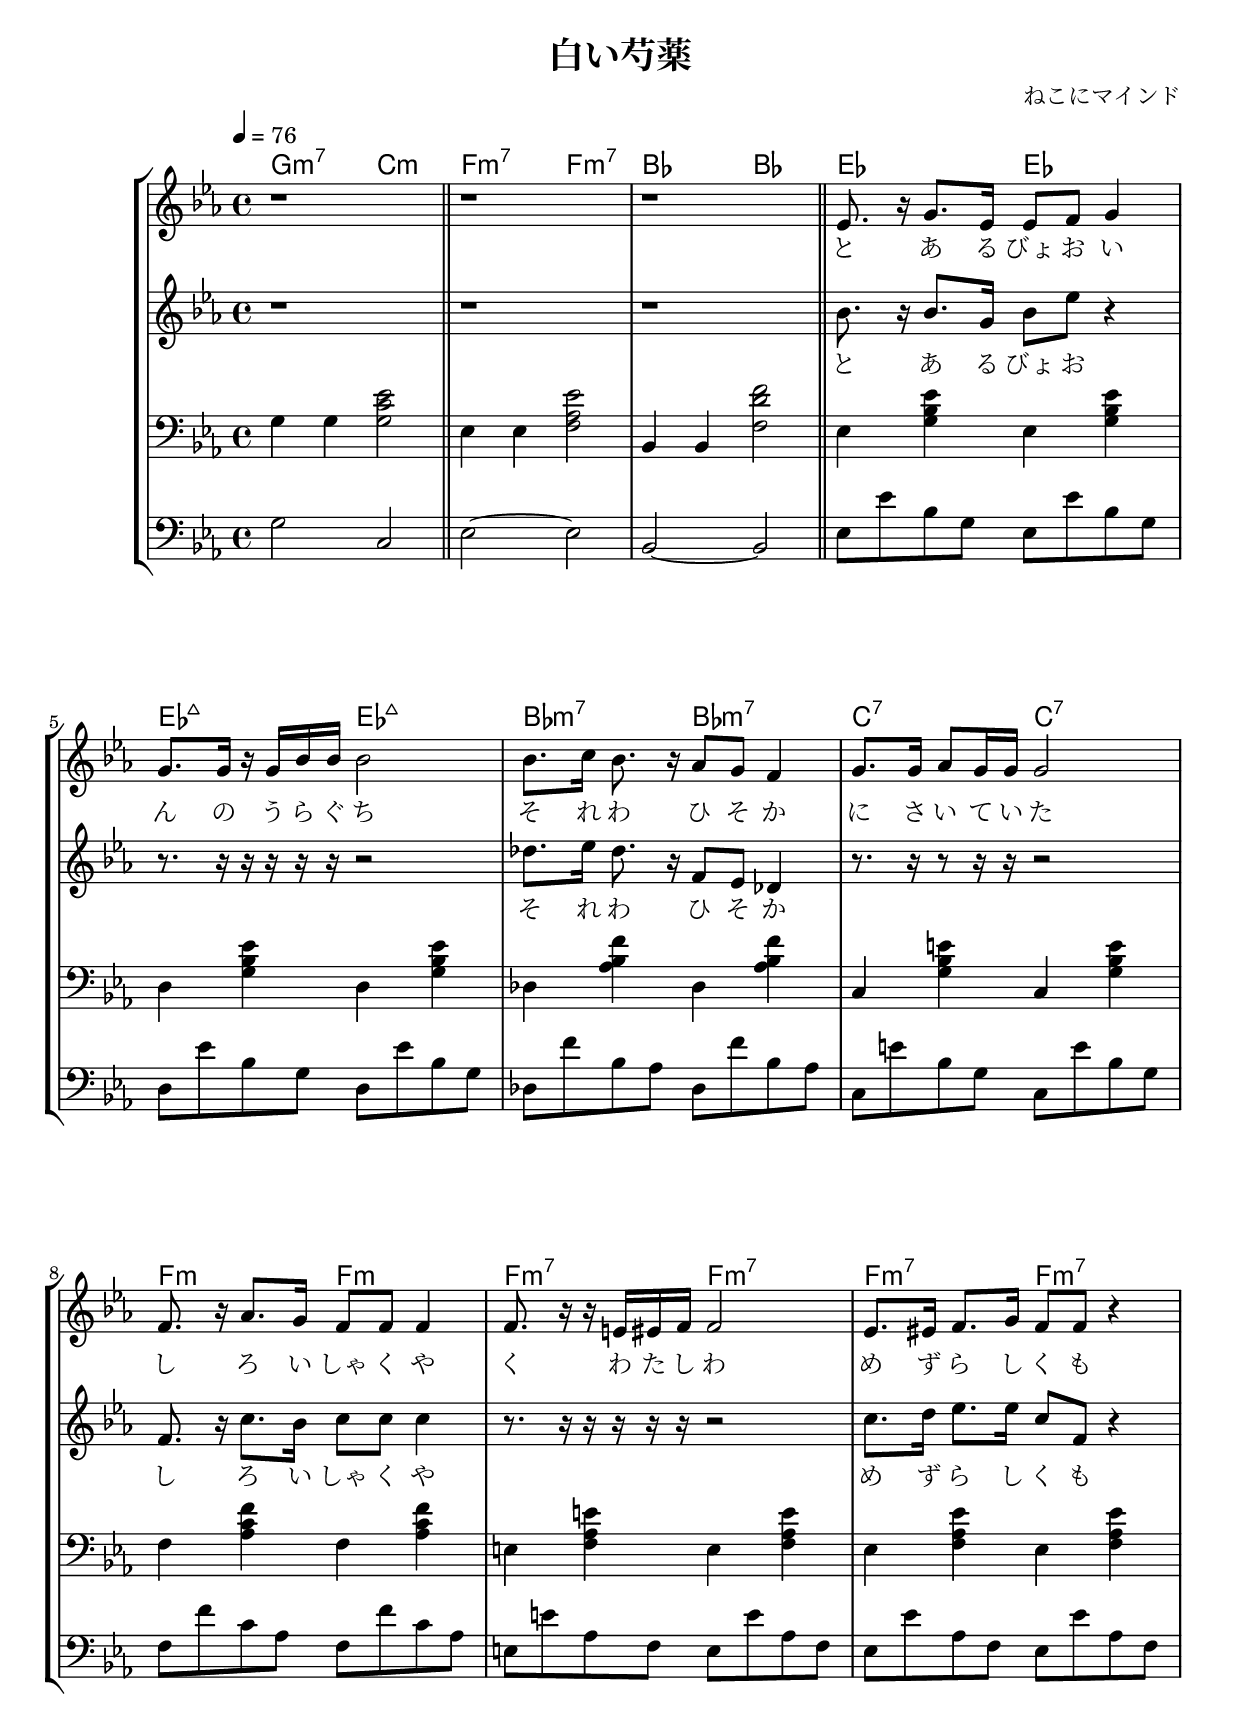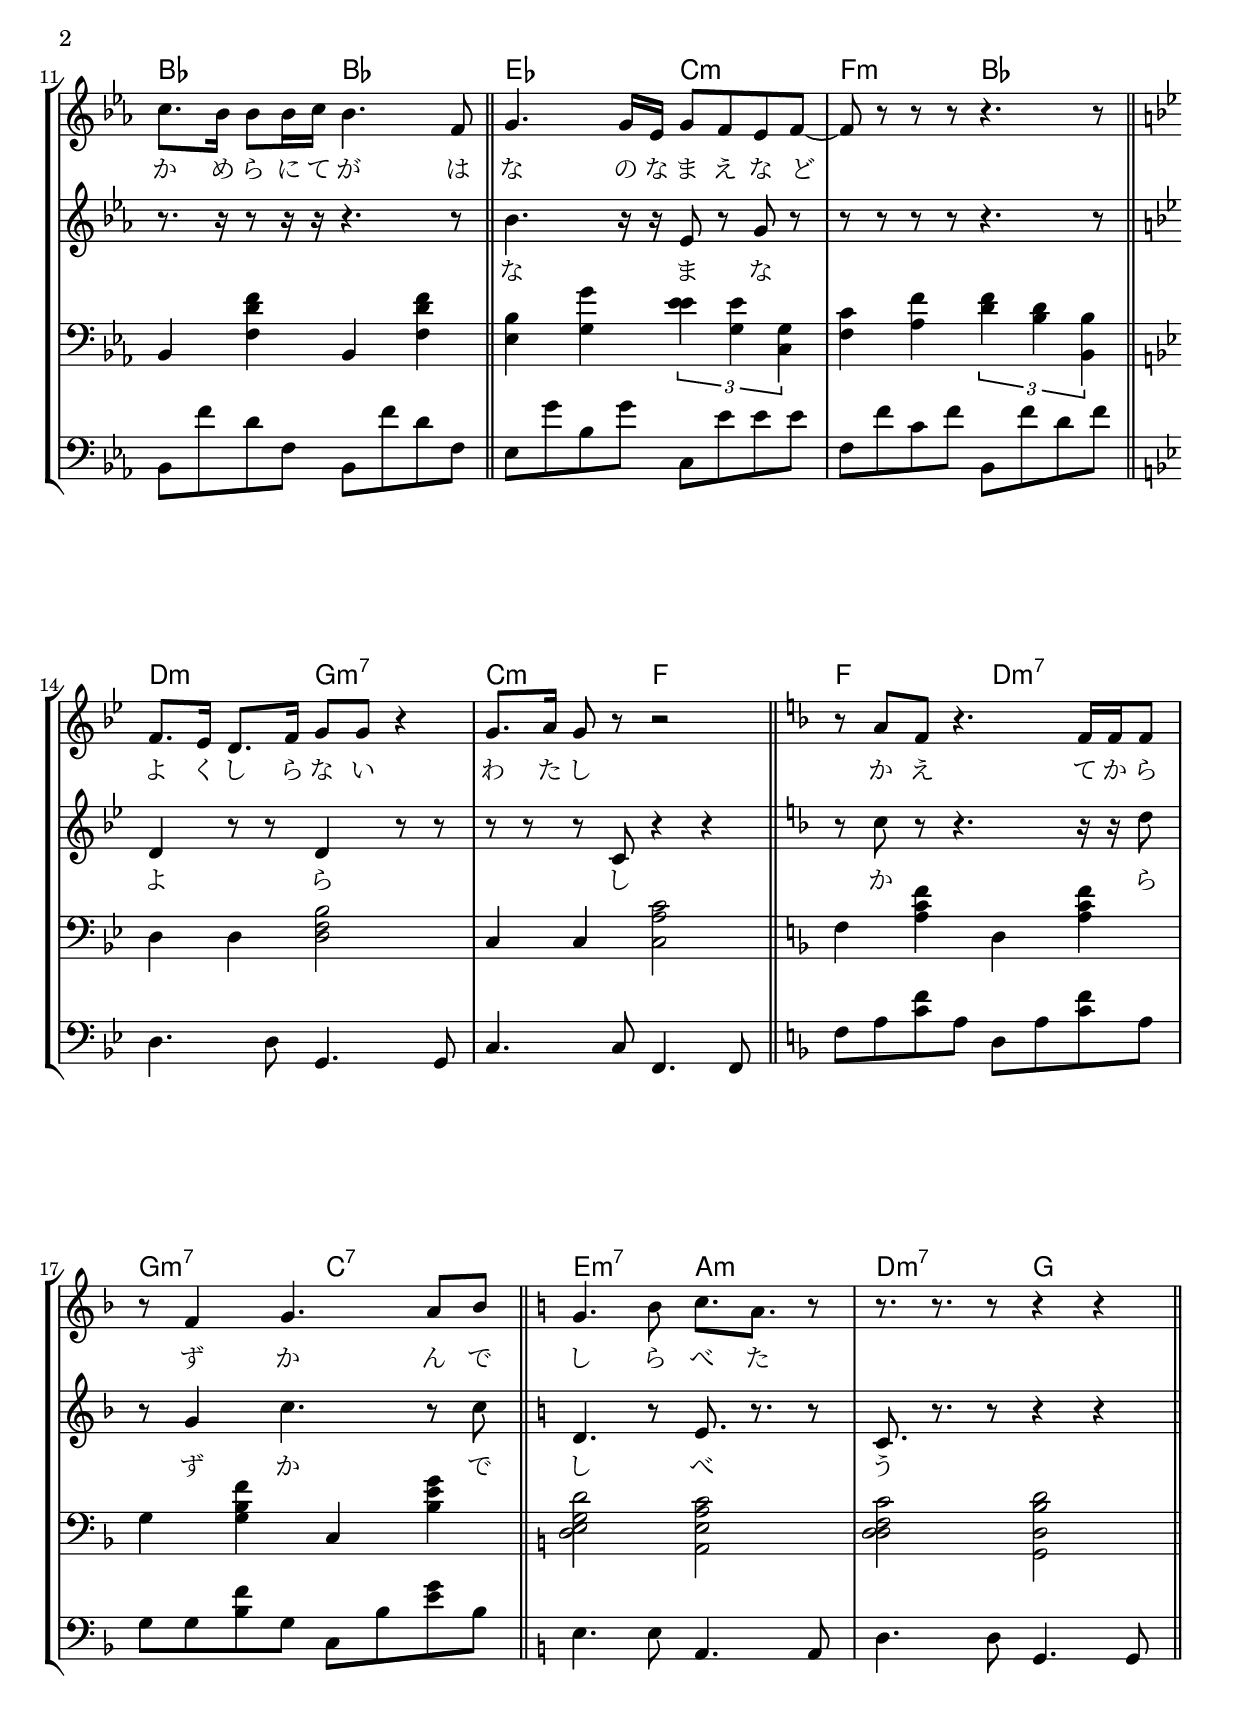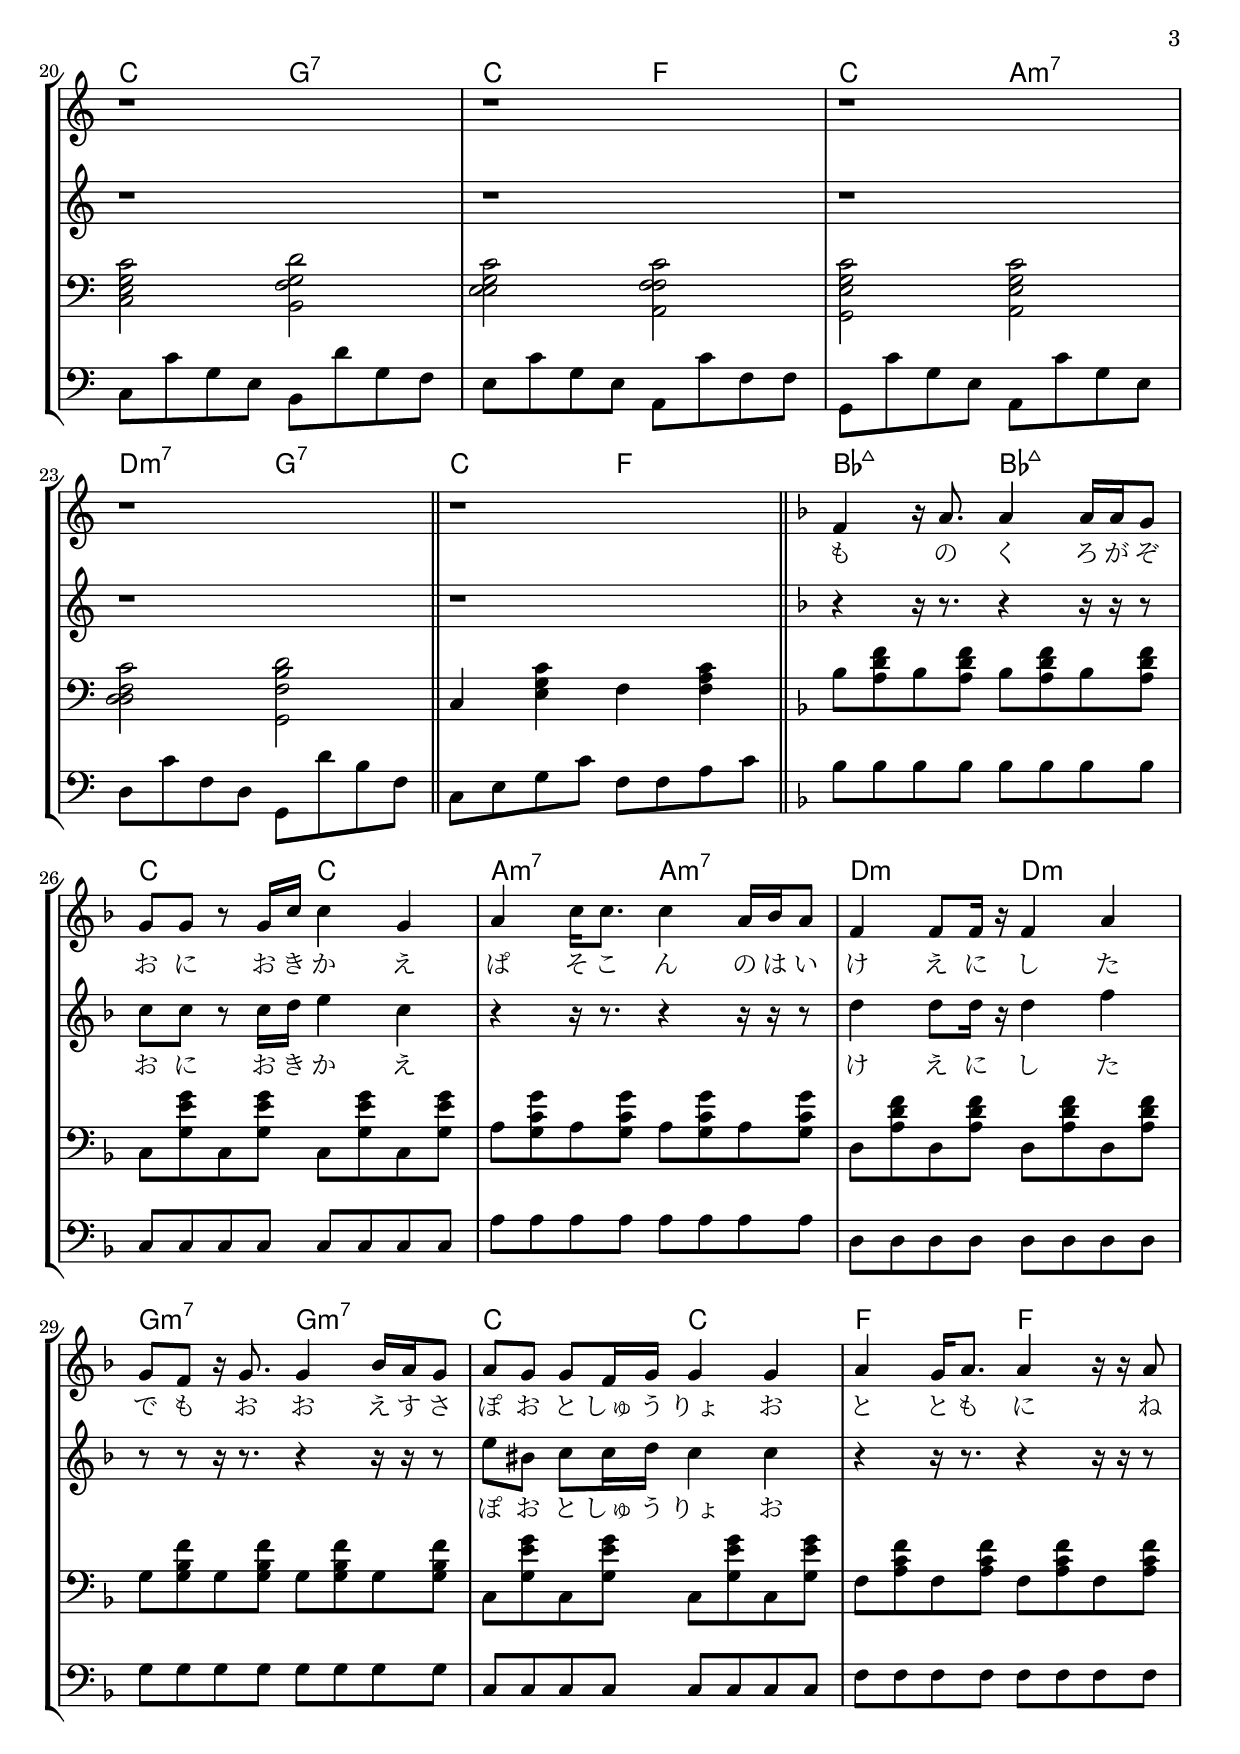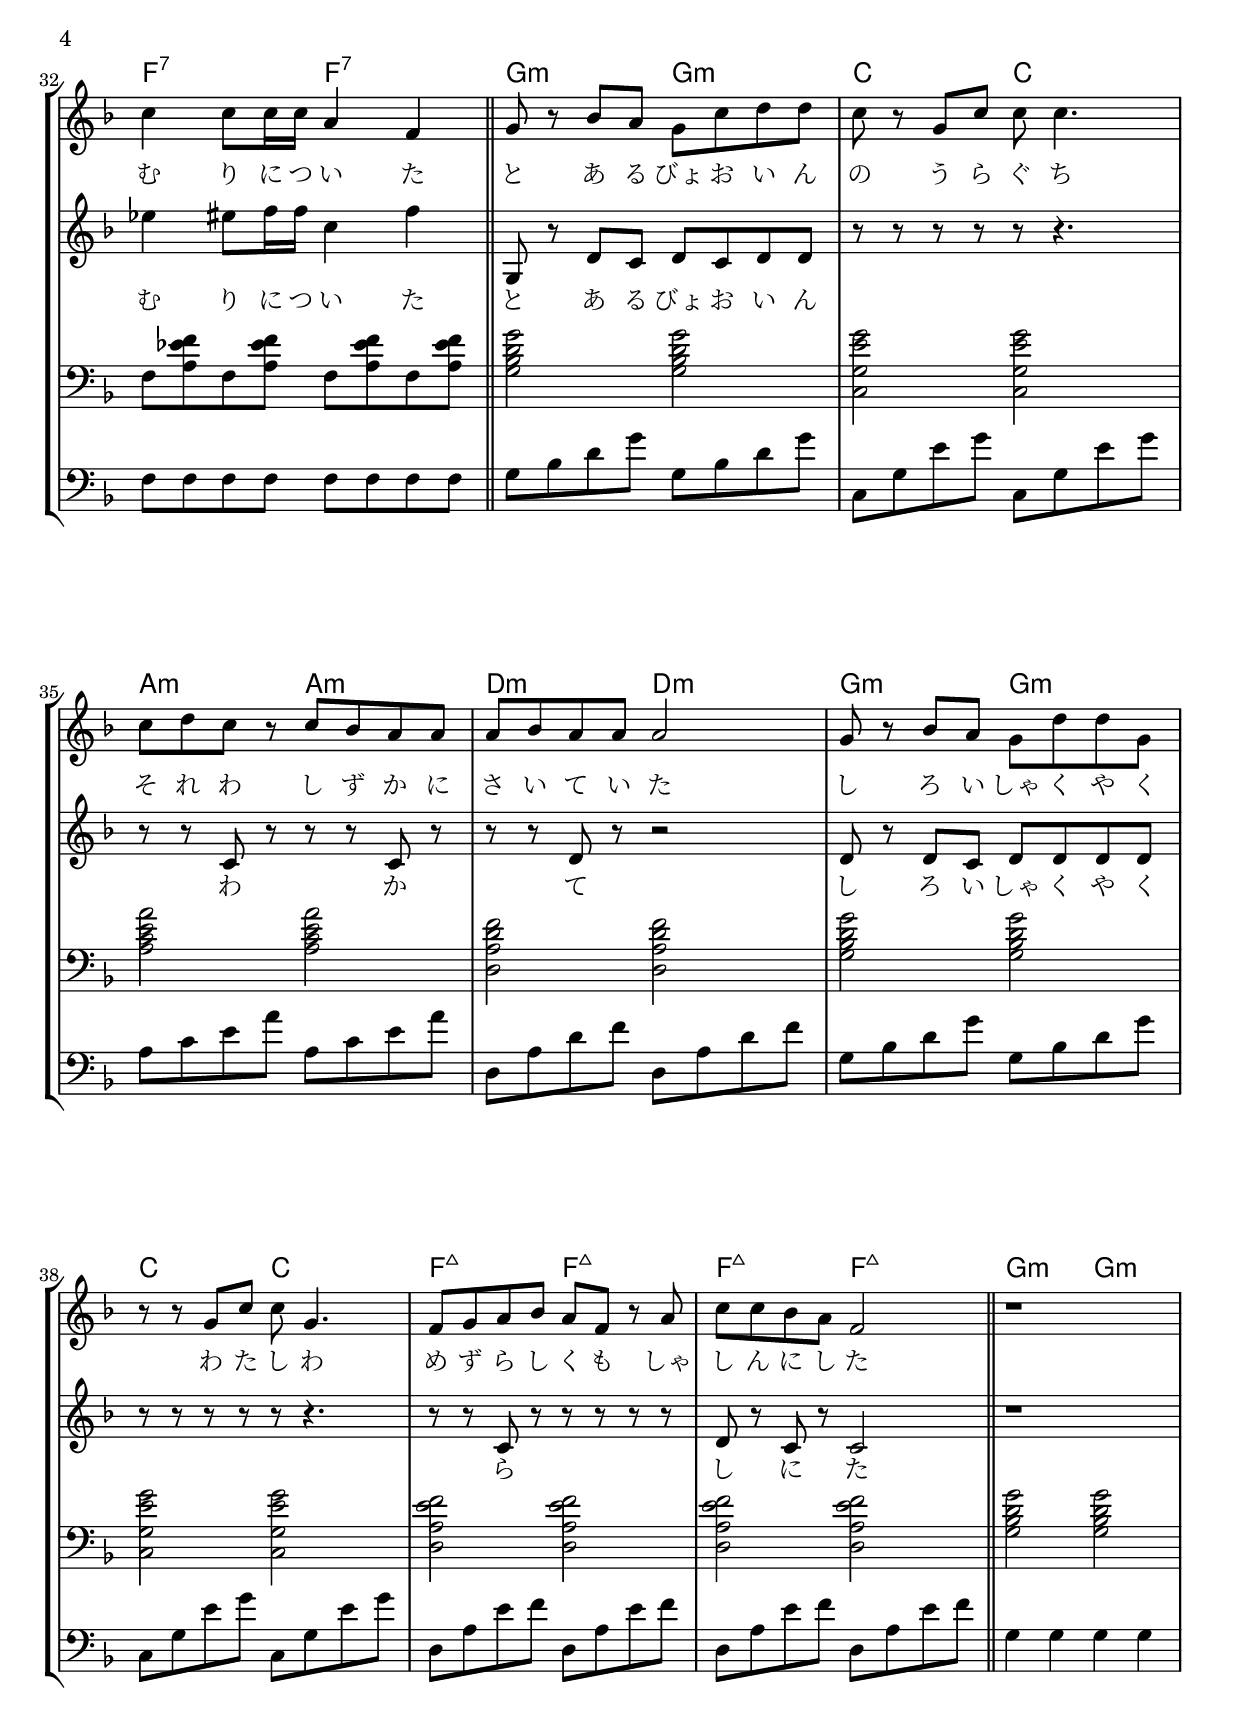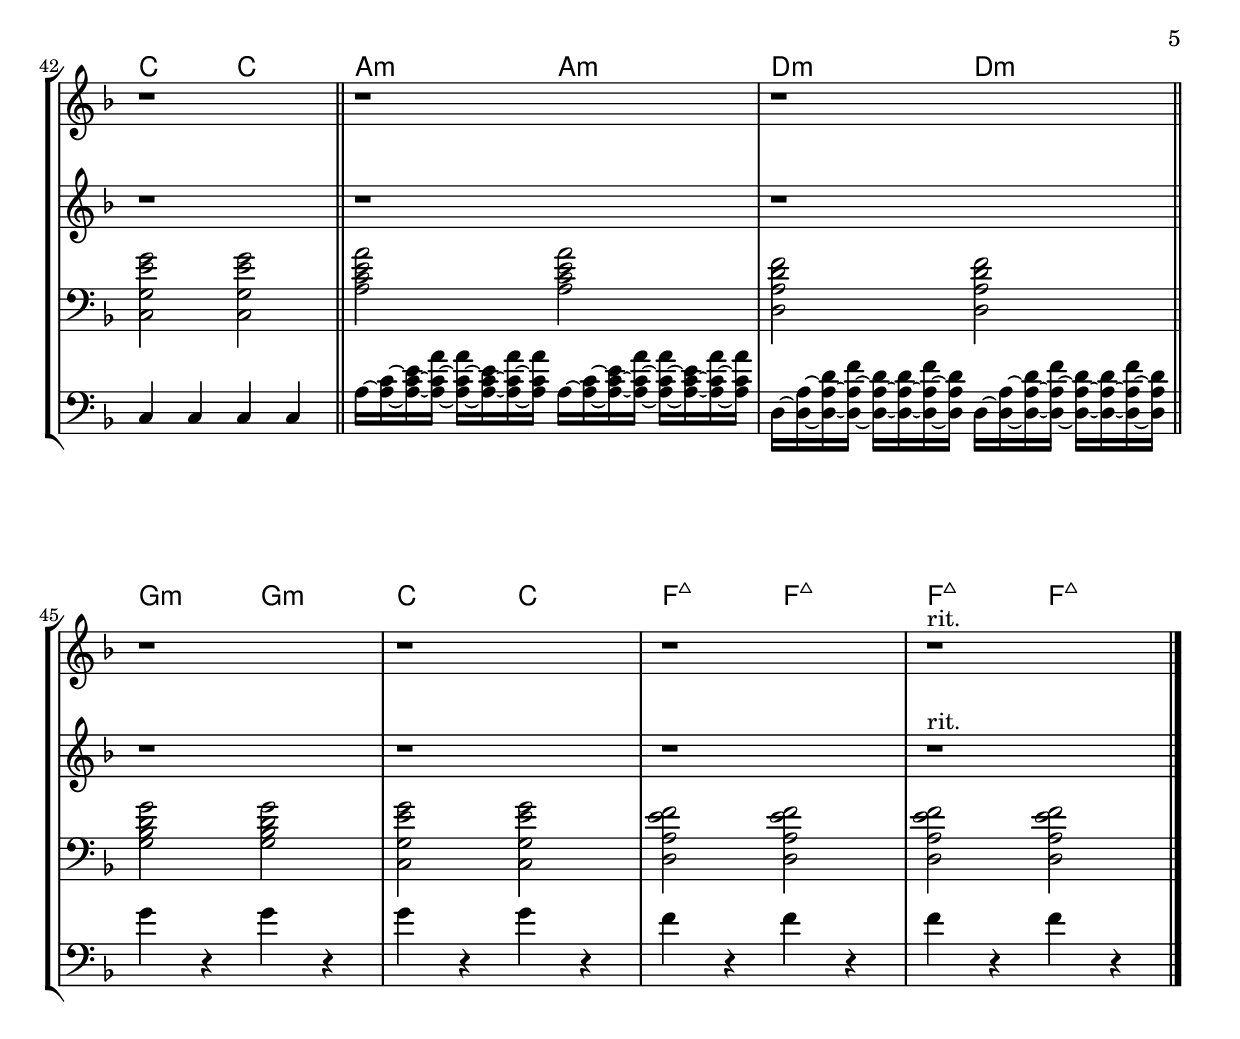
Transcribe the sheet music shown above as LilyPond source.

\version "2.12.1"

\header {
	title = \markup {白い芍薬}
	composer = \markup \center-column {ねこにマインド}
}

harmony = \chordmode {
	g2:min7 c:m 

	f:min7 f:min7 bes bes 

	es es es:maj7 es:maj7 bes:min7 bes:min7 c:7 c:7 f:m f:m f:min7 f:min7 f:min7 f:min7 bes bes 

	es c:m f:m bes 

	d:m g:min7 c:m f 

	f d:min7 g:min7 c:7 

	e:min7 a:m d:min7 g 

	c g:7 c f c a:min7 d:min7 g:7 

	c f 

	bes:maj7 bes:maj7 c c a:min7 a:min7 d:m d:m g:min7 g:min7 c c f f f:7 f:7 

	g:m g:m c c a:m a:m d:m d:m g:m g:m c c f:maj7 f:maj7 f:maj7 f:maj7 

	g:m g:m c c 

	a:m a:m d:m d:m 

	g:m g:m c c f:maj7 f:maj7 f:maj7 f:maj7 
}

melody = {
	\key es \major
	\tempo 4 = 76
	r1   
	r1 | r1   
	\set Staff.midiInstrument = #"fss0.39"
	\set Staff.midiMinimumVolume = #0.7
	\set Staff.midiMaximumVolume = #0.9
	es'8.  r16  g'8.  es'16  es'8  f'8  g'4 
	g'8.  g'16  r16  g'16  bes'16  bes'16  bes'2 
	bes'8.  c''16  bes'8.  r16  as'8  g'8  f'4 
	g'8.  g'16  as'8  g'16  g'16  g'2 
	f'8.  r16  as'8.  g'16  f'8  f'8  f'4 
	f'8.  r16  r16  e'16  eis'16  f'16  f'2 
	es'8.  eis'16  f'8.  g'16  f'8  f'8  r4 
	c''8.  bes'16  bes'8  bes'16  c''16  bes'4.  	\set Staff.midiInstrument = #"fss0.39"
	\set Staff.midiMinimumVolume = #0.7
	\set Staff.midiMaximumVolume = #0.9
	f'8 
	g'4.  g'16  es'16  g'8  f'8  es'8  f'8~ 
	f'8  r8  r8  r8  r4.  	r8 	\set Staff.midiInstrument = #"fss0.39"
	\set Staff.midiMinimumVolume = #0.7
	\set Staff.midiMaximumVolume = #0.9
		\key bes \major
f'8.  es'16  d'8.  f'16  g'8  g'8  r4 
	g'8.  a'16  g'8  r8  r2
	\set Staff.midiInstrument = #"fss0.39"
	\set Staff.midiMinimumVolume = #0.7
	\set Staff.midiMaximumVolume = #0.9
		\key f \major
r8 a'8  f'8  r4.  f'16  f'16  f'8 
	r8  f'4  g'4.  a'8  bes'8
	\set Staff.midiInstrument = #"fss0.39"
	\set Staff.midiMinimumVolume = #0.7
	\set Staff.midiMaximumVolume = #0.9
		\key c \major
g'4.  b'8  c''8.  a'8.  r8 
	r8.  r8.  r8  r4  	r4 	r1 | r1 | r1 | r1   
	r1   
	\set Staff.midiInstrument = #"fss0.39"
	\set Staff.midiMinimumVolume = #0.7
	\set Staff.midiMaximumVolume = #0.9
		\key f \major
f'4  r16  a'8.  a'4  a'16  a'16  g'8 
	g'8  g'8  r8  g'16  c''16  c''4  g'4 
	a'4  c''16  c''8.  c''4  a'16  bes'16  a'8 
	f'4  f'8  f'16  r16  f'4  a'4 
	g'8  f'8  r16  g'8.  g'4  bes'16  a'16  g'8 
	a'8  g'8  g'8  f'16  g'16  g'4  g'4 
	a'4  g'16  a'8.  a'4  r16  r16  a'8 
	c''4  c''8  c''16  c''16  a'4  f'4
	\set Staff.midiInstrument = #"Glockenspiel"
	\set Staff.midiMinimumVolume = #0.7
	\set Staff.midiMaximumVolume = #0.9
	g'8  r8  bes'8  a'8  g'8  c''8  d''8  d''8 
	c''8  r8  g'8  c''8  c''8  c''4. 
	c''8  d''8  c''8  r8  c''8  bes'8  a'8  a'8 
	a'8  bes'8  a'8  a'8  a'2 
	g'8  r8  bes'8  a'8  g'8  d''8  d''8  g'8 
	r8  r8  g'8  c''8  c''8  g'4. 
	f'8  g'8  a'8  bes'8  a'8  f'8  r8  a'8 
	c''8  c''8  bes'8  a'8  f'2
	r1 | r1   
	r1 | r1   
	r1 | r1 | r1 | r1^"rit." \bar "|."
}

words = \lyricmode {
	
	
	と  あ  る  びょ  お  い  ん  の  う  ら  ぐ  ち  そ  れ  わ  ひ  そ  か  に  さ  い  て  い  た  し  ろ  い  しゃ  く  や  く  わ  た  し  わ  め  ず  ら  し  く  も  か  め  ら  に  て  が  
	は  な  の  な  ま  え  な  ど  
	よ  く  し  ら  な  い  わ  た  し  
	か  え  て  か  ら  ず  か  ん  で  
	し  ら  べ  た  
	
	
	も  の  く  ろ  が  ぞ  お  に  お  き  か  え  ぱ  そ  こ  ん  の  は  い  け  え  に  し  た  で  も  お  お  え  す  さ  ぽ  お  と  しゅ  う  りょ  お  と  と  も  に  ね  む  り  に  つ  い  た  
	と  あ  る  びょ  お  い  ん  の  う  ら  ぐ  ち  そ  れ  わ  し  ず  か  に  さ  い  て  い  た  し  ろ  い  しゃ  く  や  く  わ  た  し  わ  め  ず  ら  し  く  も  しゃ  し  ん  に  し  た  
	
	
	
}

secondmelody = {
	\key es \major
	\tempo 4 = 76
	r1   
	r1 | r1   
	\set Staff.midiInstrument = #"Flute"
	\set Staff.midiMinimumVolume = #0.7
	\set Staff.midiMaximumVolume = #0.9
	bes'8.  r16  bes'8.  g'16  bes'8  es''8  r4 
	r8.  r16  r16  r16  r16  r16  r2 
	des''8.  es''16  des''8.  r16  f'8  es'8  des'4 
	r8.  r16  r8  r16  r16  r2 
	f'8.  r16  c''8.  bes'16  c''8  c''8  c''4 
	r8.  r16  r16  r16  r16  r16  r2 
	c''8.  d''16  es''8.  es''16  c''8  f'8  r4 
	r8.  r16  r8  r16  r16  r4.  	\set Staff.midiInstrument = #"FX 8 (sci-fi)"
	\set Staff.midiMinimumVolume = #0.7
	\set Staff.midiMaximumVolume = #0.9
	r8 
	bes'4.  r16  r16  es'8  r8  g'8  r8 
	r8  r8  r8  r8  r4.  	r8 	\set Staff.midiInstrument = #"Blown Bottle"
	\set Staff.midiMinimumVolume = #0.7
	\set Staff.midiMaximumVolume = #0.9
		\key bes \major
d'4  r8  r8  d'4  r8  r8 
	r8  r8  r8  c'8  r4  r4
	\set Staff.midiInstrument = #"Voice Oohs"
	\set Staff.midiMinimumVolume = #0.7
	\set Staff.midiMaximumVolume = #0.9
		\key f \major
r8 c''8  r8  r4.  r16  r16  d''8 
	r8  g'4  c''4.  r8  c''8
	\set Staff.midiInstrument = #"Sitar"
	\set Staff.midiMinimumVolume = #0.7
	\set Staff.midiMaximumVolume = #0.9
		\key c \major
d'4.  r8  e'8.  r8.  r8 
	c'8.  r8.  r8  r4  	r4 	r1 | r1 | r1 | r1   
	r1   
	\set Staff.midiInstrument = #"Flute"
	\set Staff.midiMinimumVolume = #0.7
	\set Staff.midiMaximumVolume = #0.9
		\key f \major
r4  r16  r8.  r4  r16  r16  r8 
	c''8  c''8  r8  c''16  d''16  e''4  c''4 
	r4  r16  r8.  r4  r16  r16  r8 
	d''4  d''8  d''16  r16  d''4  f''4 
	r8  r8  r16  r8.  r4  r16  r16  r8 
	e''8  bis'8  c''8  c''16  d''16  c''4  c''4 
	r4  r16  r8.  r4  r16  r16  r8 
	es''4  eis''8  f''16  f''16  c''4  f''4
	\set Staff.midiInstrument = #"Pad 8 (sweep)"
	\set Staff.midiMinimumVolume = #0.7
	\set Staff.midiMaximumVolume = #0.9
	g8  r8  d'8  c'8  d'8  c'8  d'8  d'8 
	r8  r8  r8  r8  r8  r4. 
	r8  r8  c'8  r8  r8  r8  c'8  r8 
	r8  r8  d'8  r8  r2 
	d'8  r8  d'8  c'8  d'8  d'8  d'8  d'8 
	r8  r8  r8  r8  r8  r4. 
	r8  r8  c'8  r8  r8  r8  r8  r8 
	d'8  r8  c'8  r8  c'2
	r1 | r1   
	r1 | r1   
	r1 | r1 | r1 | r1^"rit." \bar "|."
}

secondwords = \lyricmode {
	
	
	と  あ  る  びょ  お  そ  れ  わ  ひ  そ  か  し  ろ  い  しゃ  く  や  め  ず  ら  し  く  も  
	な  ま  な  
	よ  ら  し  
	か  ら  ず  か  で  
	し  べ  う  
	
	
	お  に  お  き  か  え  け  え  に  し  た  ぽ  お  と  しゅ  う  りょ  お  む  り  に  つ  い  た  
	と  あ  る  びょ  お  い  ん  わ  か  て  し  ろ  い  しゃ  く  や  く  ら  し  に  た  
	
	
	
}

tempochange = {
	\tempo 4 = 76
	r1 \bar "||"
	\tempo 4 = 76
	r1 | r1 \bar "||"
	\tempo 4 = 76
	r1 | r1 | r1 | r1 | r1 | r1 | r1 | r1 \bar "||"
	\tempo 4 = 76
	r1 | r1 \bar "||"
	\tempo 4 = 76
	r1 | r1 \bar "||"
	\tempo 4 = 76
	r1 | r1 \bar "||"
	\tempo 4 = 76
	r1 | r1 \bar "||"
	\tempo 4 = 76
	r1 | r1 | r1 | r1 \bar "||"
	\tempo 4 = 76
	r1 \bar "||"
	\tempo 4 = 76
	r1 | r1 | r1 | r1 | r1 | r1 | r1 | r1 \bar "||"
	\tempo 4 = 76
	r1 | r1 | r1 | r1 | r1 | r1 | r1 | r1 \bar "||"
	\tempo 4 = 76
	r1 | r1 \bar "||"
	\tempo 4 = 76
	r1 | r1 \bar "||"
	\tempo 4 = 76
	r1 | r1 | r1 | \tempo 4 = 57 r2 \tempo 4 = 50 r2 \bar "|."
}

mainacc = {
	\clef bass
	\set Staff.midiInstrument = #"Electric Grand"
	\set Staff.midiMinimumVolume = #0.3
	\set Staff.midiMaximumVolume = #0.6
	\key es \major
	\tempo 4 = 76
	g4 g4
	<g c' es'>2
	\bar "||"

	\set Staff.midiInstrument = #"Electric Grand"
	\set Staff.midiMinimumVolume = #0.3
	\set Staff.midiMaximumVolume = #0.6
	es4 es4
	<f as es'>2
	bes,4 bes,4
	<f d' f'>2
	\bar "||"

	\set Staff.midiInstrument = #"Acoustic grand"
	\set Staff.midiMinimumVolume = #0.3
	\set Staff.midiMaximumVolume = #0.6
	es4 <g bes es'>4
	es4 <g bes es'>4
	d4 <g bes es'>4
	d4 <g bes es'>4
	des4 <as bes f'>4
	des4 <as bes f'>4
	c4 <g bes e'>4
	c4 <g bes e'>4
	f4 <as c' f'>4
	f4 <as c' f'>4
	e4 <f as e'>4
	e4 <f as e'>4
	es4 <f as es'>4
	es4 <f as es'>4
	bes,4 <f d' f'>4
	bes,4 <f d' f'>4
	\bar "||"

	\set Staff.midiInstrument = #"Acoustic grand"
	\set Staff.midiMinimumVolume = #0.3
	\set Staff.midiMaximumVolume = #0.6
	<es bes>4 <g g'>4
	\tuplet 3/2 { <es' es'>4 <g es'>4 <c g>4 }
	<f c'>4 <as f'>4
	\tuplet 3/2 { <d' f'>4 <bes d'>4 <bes, bes>4 }
	\bar "||"

	\set Staff.midiInstrument = #"Acoustic grand"
	\set Staff.midiMinimumVolume = #0.3
	\set Staff.midiMaximumVolume = #0.6
	\key bes \major
	d4 d4
	<d f bes>2
	c4 c4
	<c a c'>2
	\bar "||"

	\set Staff.midiInstrument = #"Acoustic grand"
	\set Staff.midiMinimumVolume = #0.3
	\set Staff.midiMaximumVolume = #0.6
	\key f \major
	f4 <a c' f'>4
	d4 <a c' f'>4
	g4 <g bes f'>4
	c4 <bes e' g'>4
	\bar "||"

	\set Staff.midiInstrument = #"Acoustic grand"
	\set Staff.midiMinimumVolume = #0.3
	\set Staff.midiMaximumVolume = #0.6
	\key c \major
	<e d g d'>2
	<a, e a c'>2
	<d d f c'>2
	<g, d b d'>2
	\bar "||"

	\set Staff.midiInstrument = #"Acoustic grand"
	\set Staff.midiMinimumVolume = #0.3
	\set Staff.midiMaximumVolume = #0.6
	<c e g c'>2
	<b, f g d'>2
	<e e g c'>2
	<a, f f c'>2
	<g, e g c'>2
	<a, e g c'>2
	<d d f c'>2
	<g, f b d'>2
	\bar "||"

	\set Staff.midiInstrument = #"Electric Grand"
	\set Staff.midiMinimumVolume = #0.3
	\set Staff.midiMaximumVolume = #0.6
	c4 <e g c'>4
	f4 <f a c'>4
	\bar "||"

	\set Staff.midiInstrument = #"Electric Grand"
	\set Staff.midiMinimumVolume = #0.3
	\set Staff.midiMaximumVolume = #0.6
	\key f \major
	bes8 <a d' f'> bes <a d' f'>
	bes8 <a d' f'> bes <a d' f'>
	c8 <g e' g'> c <g e' g'>
	c8 <g e' g'> c <g e' g'>
	a8 <g c' g'> a <g c' g'>
	a8 <g c' g'> a <g c' g'>
	d8 <a d' f'> d <a d' f'>
	d8 <a d' f'> d <a d' f'>
	g8 <g bes f'> g <g bes f'>
	g8 <g bes f'> g <g bes f'>
	c8 <g e' g'> c <g e' g'>
	c8 <g e' g'> c <g e' g'>
	f8 <a c' f'> f <a c' f'>
	f8 <a c' f'> f <a c' f'>
	f8 <a es' f'> f <a es' f'>
	f8 <a es' f'> f <a es' f'>
	\bar "||"

	\set Staff.midiInstrument = #"Glockenspiel"
	\set Staff.midiMinimumVolume = #0.3
	\set Staff.midiMaximumVolume = #0.6
	<g bes d' g'>2
	<g bes d' g'>2
	<c g e' g'>2
	<c g e' g'>2
	<a c' e' a'>2
	<a c' e' a'>2
	<d a d' f'>2
	<d a d' f'>2
	<g bes d' g'>2
	<g bes d' g'>2
	<c g e' g'>2
	<c g e' g'>2
	<d a e' f'>2
	<d a e' f'>2
	<d a e' f'>2
	<d a e' f'>2
	\bar "||"

	\set Staff.midiInstrument = #"Acoustic grand"
	\set Staff.midiMinimumVolume = #0.3
	\set Staff.midiMaximumVolume = #0.6
	<g bes d' g'>2
	<g bes d' g'>2
	<c g e' g'>2
	<c g e' g'>2
	\bar "||"

	\set Staff.midiInstrument = #"Acoustic grand"
	\set Staff.midiMinimumVolume = #0.3
	\set Staff.midiMaximumVolume = #0.6
	<a c' e' a'>2
	<a c' e' a'>2
	<d a d' f'>2
	<d a d' f'>2
	\bar "||"

	\set Staff.midiInstrument = #"Acoustic grand"
	\set Staff.midiMinimumVolume = #0.3
	\set Staff.midiMaximumVolume = #0.6
	<g bes d' g'>2
	<g bes d' g'>2
	<c g e' g'>2
	<c g e' g'>2
	<d a e' f'>2
	<d a e' f'>2
	<d a e' f'>2
	<d a e' f'>2
	\bar "|."
}

subacc = {
	\clef bass
	\set Staff.midiInstrument = #"Pad 4 (choir)"
	\set Staff.midiMinimumVolume = #0.3
	\set Staff.midiMaximumVolume = #0.6
	\key es \major
	\tempo 4 = 76
	g2
	~c2
	\bar "||"

	\set Staff.midiInstrument = #"Pad 4 (choir)"
	\set Staff.midiMinimumVolume = #0.3
	\set Staff.midiMaximumVolume = #0.6
	es2
	~es2
	bes,2
	~bes,2
	\bar "||"

	\set Staff.midiInstrument = #"Pad 4 (choir)"
	\set Staff.midiMinimumVolume = #0.3
	\set Staff.midiMaximumVolume = #0.6
	es8 es' bes g
	es8 es' bes g
	d8 es' bes g
	d8 es' bes g
	des8 f' bes as
	des8 f' bes as
	c8 e' bes g
	c8 e' bes g
	f8 f' c' as
	f8 f' c' as
	e8 e' as f
	e8 e' as f
	es8 es' as f
	es8 es' as f
	bes,8 f' d' f
	bes,8 f' d' f
	\bar "||"

	\set Staff.midiInstrument = #"Acoustic Guitar (steel)"
	\set Staff.midiMinimumVolume = #0.3
	\set Staff.midiMaximumVolume = #0.6
	es8 g' bes g'
	c8 es' es' es'
	f8 f' c' f'
	bes,8 f' d' f'
	\bar "||"

	\set Staff.midiInstrument = #"Acoustic Guitar (steel)"
	\set Staff.midiMinimumVolume = #0.3
	\set Staff.midiMaximumVolume = #0.6
	\key bes \major
	d4.d8
	g,4.g,8
	c4.c8
	f,4.f,8
	\bar "||"

	\set Staff.midiInstrument = #"Acoustic Guitar (steel)"
	\set Staff.midiMinimumVolume = #0.3
	\set Staff.midiMaximumVolume = #0.6
	\key f \major
	f8 a <c' f'> a
	d8 a <c' f'> a
	g8 g <bes f'> g
	c8 bes <e' g'> bes
	\bar "||"

	\set Staff.midiInstrument = #"Synth Voice"
	\set Staff.midiMinimumVolume = #0.3
	\set Staff.midiMaximumVolume = #0.6
	\key c \major
	e4.e8
	a,4.a,8
	d4.d8
	g,4.g,8
	\bar "||"

	\set Staff.midiInstrument = #"Lead 6 (voice)"
	\set Staff.midiMinimumVolume = #0.3
	\set Staff.midiMaximumVolume = #0.6
	c8 c' g e
	b,8 d' g f
	e8 c' g e
	a,8 c' f f
	g,8 c' g e
	a,8 c' g e
	d8 c' f d
	g,8 d' b f
	\bar "||"

	\set Staff.midiInstrument = #"FX 7 (echoes)"
	\set Staff.midiMinimumVolume = #0.3
	\set Staff.midiMaximumVolume = #0.6
	c8 e8 g8 c'8
	f8 f8 a8 c'8
	\bar "||"

	\set Staff.midiInstrument = #"Acoustic Guitar (steel)"
	\set Staff.midiMinimumVolume = #0.3
	\set Staff.midiMaximumVolume = #0.6
	\key f \major
	bes8 bes8 bes8 bes8
	bes8 bes8 bes8 bes8
	c8 c8 c8 c8
	c8 c8 c8 c8
	a8 a8 a8 a8
	a8 a8 a8 a8
	d8 d8 d8 d8
	d8 d8 d8 d8
	g8 g8 g8 g8
	g8 g8 g8 g8
	c8 c8 c8 c8
	c8 c8 c8 c8
	f8 f8 f8 f8
	f8 f8 f8 f8
	f8 f8 f8 f8
	f8 f8 f8 f8
	\bar "||"

	\set Staff.midiInstrument = #"Pad 4 (choir)"
	\set Staff.midiMinimumVolume = #0.3
	\set Staff.midiMaximumVolume = #0.6
	g8 bes8 d'8 g'8
	g8 bes8 d'8 g'8
	c8 g8 e'8 g'8
	c8 g8 e'8 g'8
	a8 c'8 e'8 a'8
	a8 c'8 e'8 a'8
	d8 a8 d'8 f'8
	d8 a8 d'8 f'8
	g8 bes8 d'8 g'8
	g8 bes8 d'8 g'8
	c8 g8 e'8 g'8
	c8 g8 e'8 g'8
	d8 a8 e'8 f'8
	d8 a8 e'8 f'8
	d8 a8 e'8 f'8
	d8 a8 e'8 f'8
	\bar "||"

	\set Staff.midiInstrument = #"Electric Bass (finger)"
	\set Staff.midiMinimumVolume = #0.3
	\set Staff.midiMaximumVolume = #0.6
	g4 g4
	g4 g4
	c4 c4
	c4 c4
	\bar "||"

	\set Staff.midiInstrument = #"FX 2 (soundtrack)"
	\set Staff.midiMinimumVolume = #0.3
	\set Staff.midiMaximumVolume = #0.6
	a16~ <a~ c'~>16 <a~ c'~ e'>16 <a~ c'~ a'>16 <a~ c'~ a'>16 <a~ c'~ e'>16 <a~ c'~ a'>16 <a c' a'>16
	a16~ <a~ c'~>16 <a~ c'~ e'>16 <a~ c'~ a'>16 <a~ c'~ a'>16 <a~ c'~ e'>16 <a~ c'~ a'>16 <a c' a'>16
	d16~ <d~ a~>16 <d~ a~ d'>16 <d~ a~ f'>16 <d~ a~ d'>16 <d~ a~ d'>16 <d~ a~ f'>16 <d a d'>16
	d16~ <d~ a~>16 <d~ a~ d'>16 <d~ a~ f'>16 <d~ a~ d'>16 <d~ a~ d'>16 <d~ a~ f'>16 <d a d'>16
	\bar "||"

	\set Staff.midiInstrument = #"FX 2 (soundtrack)"
	\set Staff.midiMinimumVolume = #0.3
	\set Staff.midiMaximumVolume = #0.6
	g'4 r4
	g'4 r4
	g'4 r4
	g'4 r4
	f'4 r4
	f'4 r4
	f'4 r4
	f'4 r4
	\bar "|."
}

percA = {
	\drummode {
	r1 \bar "||"
	r1 |r1 \bar "||"
	r1  |r1  |r1  |r1  |r1  |r1  |r1  |r2 r8 hho4 hho8  \bar "||"
	cymr4 cymr4 cymr4 cymr4  |cymr4 cymr8 cymr16 cymr16 cymr4 cymr4  \bar "||"
	hh8 hh8 hh8 hh8 hh8 hh8 hh8 hh8  |r8 hh2. r8  \bar "||"
	r1  |r2. hho4  \bar "||"
	r2 hho2  |r2 hho2  \bar "||"
	r1  |r1  |r1  |r2 r8 hho4 hho8  \bar "||"
	r1  \bar "||"
	r8 cymr16 cymr16 cymr8 cymr16 cymr16 cymr8 cymr16 cymr16 cymr8 cymr8  |cymr8 cymr16 cymr16 cymr8 cymr16 cymr16 cymr8 cymr16 cymr16 cymr8 cymr8  |cymr8 cymr16 cymr16 cymr8 cymr16 cymr16 cymr8 cymr16 cymr16 cymr8 cymr16 cymr16  |cymr8 cymr16 cymr16 cymr8 cymr16 cymr16 cymr8 cymr16 cymr16 cymr8 cymr8  |r8 cymr16 cymr16 cymr8 cymr16 cymr16 cymr8 cymr16 cymr16 cymr8 cymr8  |cymr8 cymr16 cymr16 cymr8 cymr16 cymr16 cymr8 cymr16 cymr16 cymr8 cymr8  |cymr8 cymr16 cymr16 cymr8 cymr16 cymr16 cymr8 cymr16 cymr16 cymr8 cymr16 cymr16  |cymr8 cymr16 cymr16 cymr8 cymr16 cymr16 cymr8 cymr16 cymr16 cymr8 cymr8  \bar "||"
	hh4 hh8 hh2 r8  |\times 16/32{ hh2 hh8. hh8. hh4. hh2. } |hh4 hh8 hh2 r8  |hh4 hh8 hh4 hh4.  |hh4 hh8 hh2 r8  |\times 16/32{ hh2 hh8. hh8. hh4. hh2. } |hh4 hh8 hh2 r8  |\times 16/32{ hh2 hh8. hh1 r4 r16 } \bar "||"
	r1  |r2 r8 hho4 hho8  \bar "||"
	r1  |r2 r8 hho4 hho8  \bar "||"
	r1 |r1 |r1 |r1 \bar "|."
	}
}

percB = {
	\drummode {
	r1 \bar "||"
	r1 |r1 \bar "||"
	r4. hhp2 hhp8  |r4. hhp2 hhp8  |r4. hhp2 hhp8  |r4. hhp2 hhp8  |r4. hhp2 hhp8  |r4. hhp2 hhp8  |r4. hhp2 hhp8  |hhp4 hhp4 hhp4 hhp4  \bar "||"
	r2 sn2  |r2 sn2  \bar "||"
	r4 sn8. sn8 sn8. sn8. sn16  |r4 sn2 sn4  \bar "||"
	r16 hhp16 hhp8 hhp16 hhp8 hhp2 r16  |r16 hhp16 hhp8 hhp16 hhp8 hhp2 hhp16  \bar "||"
	r8 hh16 hh16 hh8 hh16 hh8. hh16 hh16 hh8 hh16 hh16  |hh8 hh16 hh16 hh8 hh16 hh8 hh4. r16  \bar "||"
	r4. hhp2 hhp8  |r4. hhp2 hhp8  |r4. hhp2 hhp8  |hhp4 hhp4 hhp4 hhp4  \bar "||"
	sn16 sn16 sn16 sn16 sn16 sn16 sn16 sn16 sn16 sn16 sn16 sn16 sn16 sn16 sn16 sn16  \bar "||"
	r4 sn2 sn4  |r4 sn8 sn4. sn4  |r4 sn2 sn4  |r4 sn8 sn4. sn4  |r4 sn2 sn4  |r4 sn8 sn4. sn4  |r4 sn2 sn4  |r4 sn2 sn8 sn16 sn16  \bar "||"
	r16 hhp8 hhp8 hhp2 r8.  |\times 16/32{ r8 hhp4 hhp4 hhp8 hhp2 r8 hhp2 r8 } |r16 hhp8 hhp8 hhp2 r8.  |r16 hhp8 hhp8 hhp8. hhp2  |r16 hhp8 hhp8 hhp2 r8.  |\times 16/32{ r8 hhp4 hhp4 hhp8 hhp2 r8 hhp2 r8 } |r16 hhp8 hhp8 hhp2 r8.  |\times 16/32{ r8 hhp4 hhp4 hhp8 hhp1 r4 } \bar "||"
	r4. hhp2 hhp8  |hhp4 hhp4 hhp4 hhp4  \bar "||"
	r4. hhp2 hhp8  |hhp4 hhp4 hhp4 hhp4  \bar "||"
	r1 |r1 |r1 |r1 \bar "|."
	}
}

percC = {
	\drummode {
	r1 \bar "||"
	r1 |r1 \bar "||"
	hh4 hh4 hh4 hh4  |hh4 hh4 hh4 hh4  |hh4 hh4 hh4 hh4  |hh4 hh4 hh4 hh4  |hh4 hh4 hh4 hh4  |hh4 hh4 hh4 hh4  |hh4 hh4 hh4 hh4  |r4. hh2 r8  \bar "||"
	bd2. r8 bd8  |bd2 r8 bd4.  \bar "||"
	bd8 bd4 bd2 bd8  |bd8 bd4. bd4. bd8  \bar "||"
	hh8. hh8. hh2 r8  |hh8. hh8. hh4 hh4 hh8  \bar "||"
	r4 sn2 sn4  |r4 sn4. sn16 sn8 sn16 sn16 sn16  \bar "||"
	hh4 hh4 hh4 hh4  |hh4 hh4 hh4 hh4  |hh4 hh4 hh4 hh4  |r4. hh2 r8  \bar "||"
	bd4 bd4 bd8 bd8 bd8 bd8  \bar "||"
	bd8. bd16 bd8. bd16 bd8. bd16 bd8. bd16  |bd8. bd16 bd8. bd16 bd8. bd16 bd4  |bd8. bd16 bd8. bd16 bd8. bd16 bd8. bd16  |bd8. bd16 bd8. bd16 bd8. bd16 bd4  |bd8. bd16 bd8. bd16 bd8. bd16 bd8. bd16  |bd8. bd16 bd8. bd16 bd8. bd16 bd4  |bd8. bd16 bd8. bd16 bd8. bd16 bd8. bd16  |bd8. bd16 bd8. bd16 bd8. bd16 bd8. bd16  \bar "||"
	r1  |\times 16/32{ r1 r2 hho2 } |r1  |\times 16/32{ r1 r2 hho2 } |r1  |\times 16/32{ r1 r2 hho2 } |r1  |\times 16/32{ r1 r2 hho2 } \bar "||"
	hh4 hh4 hh4 hh4  |r4. hh2 r8  \bar "||"
	hh4 hh4 hh4 hh4  |r4. hh2 r8  \bar "||"
	r1 |r1 |r1 |r1 \bar "|."
	}
}

percD = {
	\drummode {
	r1 \bar "||"
	r1 |r1 \bar "||"
	bd2. r8 bd8  |bd8. bd8. bd2 bd8  |bd2. r8 bd8  |bd8. bd8. bd2 bd8  |bd2. r8 bd8  |bd8. bd8. bd2 bd8  |bd2. r8 bd8  |bd8. bd4. r16 bd4 bd8  \bar "||"
	r1 |r8. tommh8. tommh2 r8  \bar "||"
	r1  |r2 r8 hho4.  \bar "||"
	r2 ss2  |r2 ss2  \bar "||"
	bd8 bd4 bd4 r16 bd8. bd8  |bd4. bd8. bd4. r16  \bar "||"
	bd2. r8 bd8  |bd8. bd8. bd2 bd8  |bd2. r8 bd8  |bd8. bd4. r16 bd4 bd8  \bar "||"
	r8 hhp4 hhp4 hhp4 hhp8  \bar "||"
	r1  |r2 r16 tommh4. r16  |r1  |r2 r16 tommh4. r16  |r1  |r2 r16 tommh4. r16  |r1  |r4. tommh2 r8  \bar "||"
	bd8. bd8. bd2 bd8  |\times 16/32{ bd4. bd4. bd2 bd2 bd4 } |bd8. bd8. bd2 bd8  |bd8. bd8. bd2 r8  |bd8. bd8. bd2 bd8  |\times 16/32{ bd4. bd4. bd2 bd2 bd4 } |bd8. bd8. bd2 bd8  |\times 16/32{ bd4. bd4. bd8 bd2 r8 bd2 } \bar "||"
	bd2. r8 bd8  |bd8. bd4. r16 bd4 bd8  \bar "||"
	bd2. r8 bd8  |bd8. bd4. r16 bd4 bd8  \bar "||"
	r1 |r1 |r1 |r1 \bar "|."
	}
}

percE = {
	\drummode {
	r1 \bar "||"
	r1 |r1 \bar "||"
	r1 | r1 | r1 | r1 | r1 | r1 | r1 | r1 \bar "||"
	r1 |r2. toml8 toml8  \bar "||"
	r1 |cymc1  \bar "||"
	bd2 r8 bd4 bd8  |bd4. bd4 bd4.  \bar "||"
	cymc1  |r2. cymc4  \bar "||"
	r1 | r1 | r1 | r1 \bar "||"
	cymc1  \bar "||"
	r1  |r2. r8 toml8  |r1  |r2. r8 toml8  |r1  |r2. r8 toml8  |r1  |r2 r16 toml4. r16  \bar "||"
	r2 ss2  |\times 16/32{ r1 ss1 } |r2 ss2  |\times 16/32{ r1 ss1 } |r2 ss2  |\times 16/32{ r1 ss1 } |r2 ss2  |\times 16/32{ r1 ss1 } \bar "||"
	r1 | r1 \bar "||"
	r1 | r1 \bar "||"
	r1 |r1 |r1 |r1 \bar "|."
	}
}

percF = {
	\drummode {
	r1 \bar "||"
	r1 | r1 \bar "||"
	r1 | r1 | r1 | r1 | r1 | r1 | r1 | r1 \bar "||"
	r1 |hho1  \bar "||"
	r1 |r4 r16 tommh16 tommh4. tommh4  \bar "||"
	r1 | r1 \bar "||"
	r1 | r1 \bar "||"
	r1 | r1 | r1 | r1 \bar "||"
	r1 \bar "||"
	cymc1  |r1 |r1 |r1 |cymc1  |r1 |r1 |r1 \bar "||"
	r1 |r1 |r1 |r2 r8. sn16 sn4  |r1 |r1 |r1 |\times 16/32{ r1 sn4 sn8 sn2 r8 } \bar "||"
	r1 | r1 \bar "||"
	r1 | r1 \bar "||"
	r1 | r1 | r1 | r1 \bar "|."
	}
}

percG = {
	\drummode {
	r1 \bar "||"
	r1 | r1 \bar "||"
	r1 | r1 | r1 | r1 | r1 | r1 | r1 | r1 \bar "||"
	r1 | r1 \bar "||"
	r1 |r4. r16 tomml4. tomml8.  \bar "||"
	r1 | r1 \bar "||"
	r1 | r1 \bar "||"
	r1 | r1 | r1 | r1 \bar "||"
	r1 \bar "||"
	r1 | r1 | r1 | r1 | r1 | r1 | r1 | r1 \bar "||"
	r1 |r1 |r1 |r2. r8 tomml8  |r1 |r1 |r1 |r2. r8 tomml8  \bar "||"
	r1 | r1 \bar "||"
	r1 | r1 \bar "||"
	r1 | r1 | r1 | r1 \bar "|."
	}
}

percH = {
	\drummode {
	r1 \bar "||"
	r1 | r1 \bar "||"
	r1 | r1 | r1 | r1 | r1 | r1 | r1 | r1 \bar "||"
	r1 | r1 \bar "||"
	r1 |r2 r16 toml8 toml4 r16  \bar "||"
	r1 | r1 \bar "||"
	r1 | r1 \bar "||"
	r1 | r1 | r1 | r1 \bar "||"
	r1 \bar "||"
	r1 | r1 | r1 | r1 | r1 | r1 | r1 | r1 \bar "||"
	r1 |r1 |r1 |r1 |r1 |r1 |r1 |\times 16/32{ r1 r2 r8 tommh4. } \bar "||"
	r1 | r1 \bar "||"
	r1 | r1 \bar "||"
	r1 | r1 | r1 | r1 \bar "|."
	}
}

percI = {
	\drummode {
	r1 \bar "||"
	r1 | r1 \bar "||"
	r1 | r1 | r1 | r1 | r1 | r1 | r1 | r1 \bar "||"
	r1 | r1 \bar "||"
	r1 |r2 r8 tomfh4 tomfh8  \bar "||"
	r1 | r1 \bar "||"
	r1 | r1 \bar "||"
	r1 | r1 | r1 | r1 \bar "||"
	r1 \bar "||"
	r1 | r1 | r1 | r1 | r1 | r1 | r1 | r1 \bar "||"
	r1 |r1 |r1 |r1 |r1 |r1 |r1 |\times 16/32{ r1 r2. tomfh4 } \bar "||"
	r1 | r1 \bar "||"
	r1 | r1 \bar "||"
	r1 | r1 | r1 | r1 \bar "|."
	}
}

\score {
	<<
		\new StaffGroup <<
			\new ChordNames {\harmony}
			\new Voice = "melody" {\melody}
			\new Lyrics \lyricsto "melody" \words
			\new Voice = "secondmelody" {\secondmelody}
			\new Lyrics \lyricsto "secondmelody" \secondwords
			\new Staff = "mainacc" {\mainacc}
			\new Staff = "subacc" {\subacc}
		>>
	>>
	\layout { }
}
